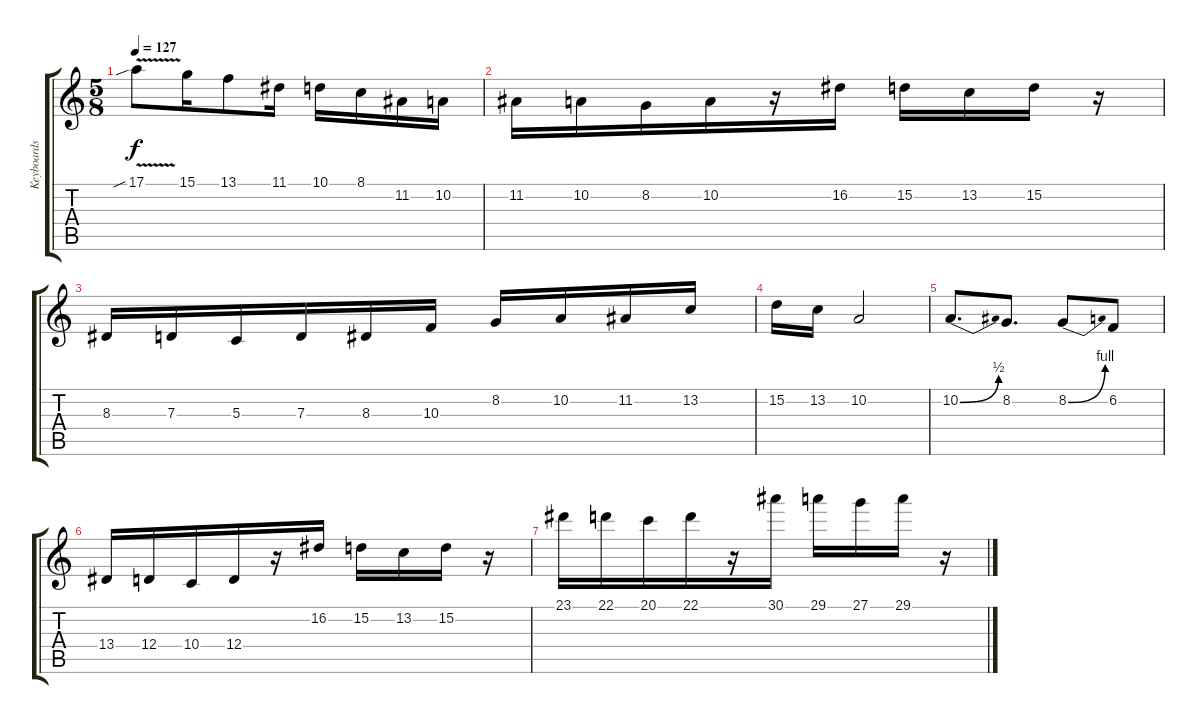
\track ("Keyboards" "Keyboards") {instrument stringensemble1}
\staff {score tabs}
\tuning (E4 B3 G3 D3 A2 E2) {hide}
\ts (5 8)
\tempo 127
\clef g2
\ks c
17.1{v sib}.8{dy f} 15.1.16 13.1.8 11.1.16 10.1.16 8.1.16 11.2.16 10.2.16 |
11.2.16 10.2.16 8.2.16 10.2.16 r.16 16.2.16 15.2.16 13.2.16 15.2.16 r.16 |
8.3.16 7.3.16 5.3.16 7.3.16 8.3.16 10.3.16 8.2.16 10.2.16 11.2.16 13.2.16 |
15.2.16 13.2.16 10.2.2 |
10.2{be (bend 0 0 60 2)}.8{d} 8.2.8{d} 8.2{be (bend 0 0 60 4)}.8 6.2.8 |
13.4.16 12.4.16 10.4.16 12.4.16 r.16 16.2.16 15.2.16 13.2.16 15.2.16 r.16 |
23.1.16 22.1.16 20.1.16 22.1.16 r.16 30.1.16 29.1.16 27.1.16 29.1.16 r.16
